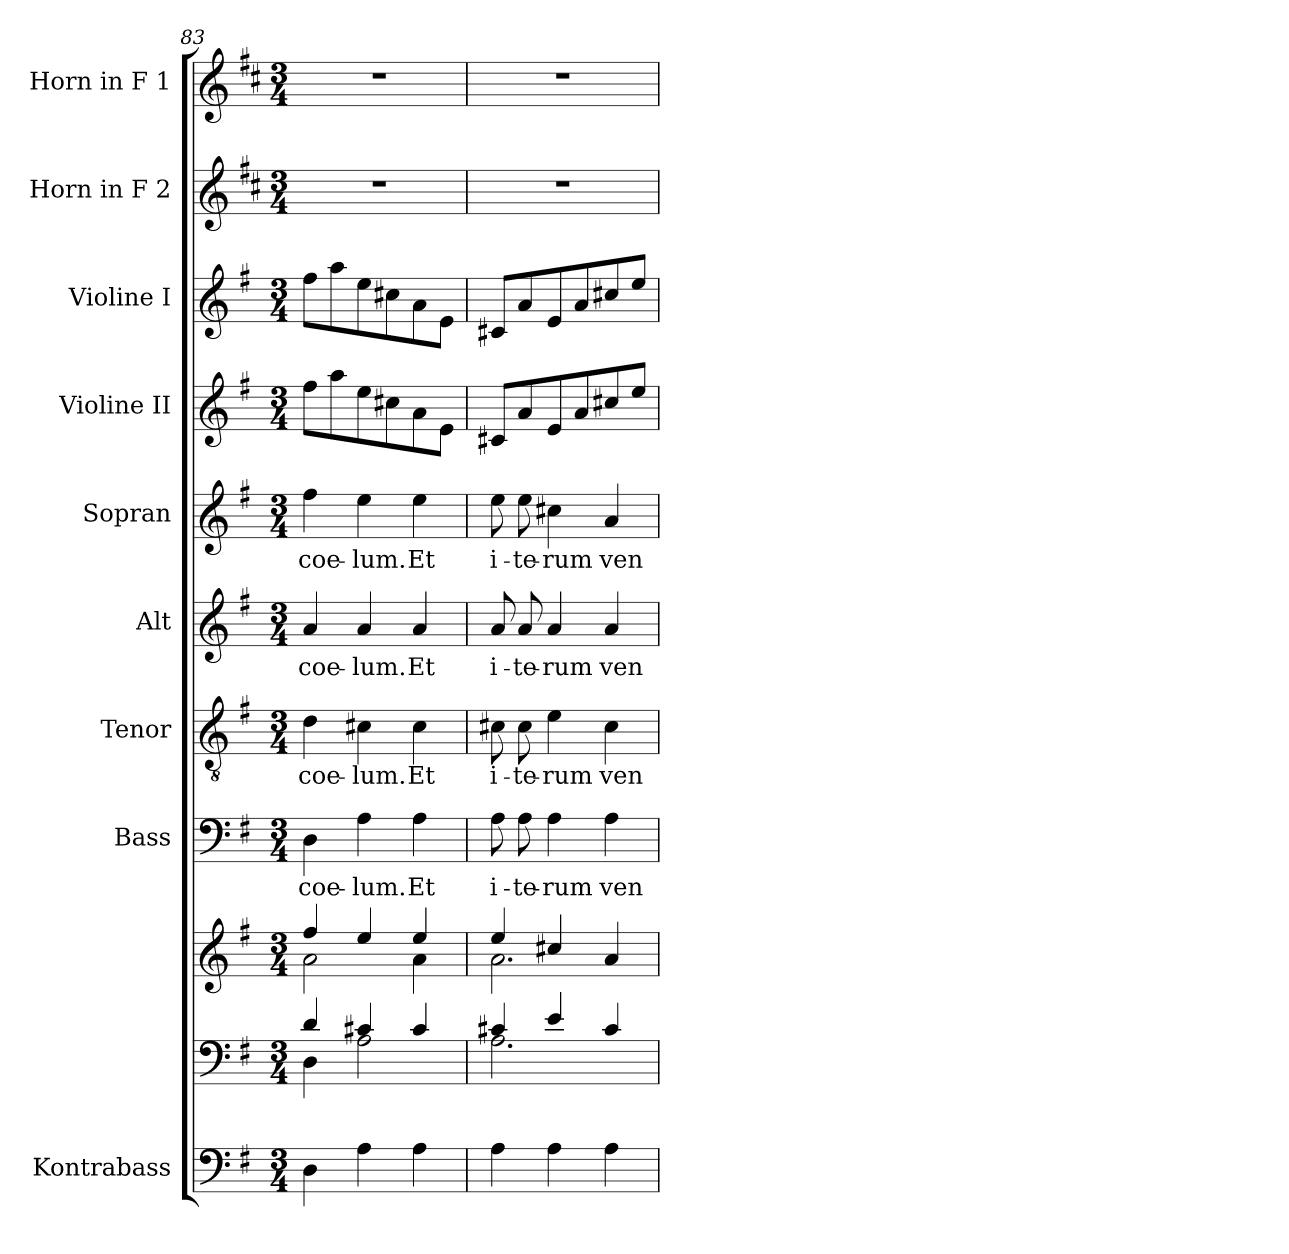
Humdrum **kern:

**kern	**kern	**kern	**kern	**text	**kern	**text	**kern	**text	**kern	**text	**kern	**kern	**kern	**kern
*part10	*part9	*part9	*part8	*part8	*part7	*part7	*part6	*part6	*part5	*part5	*part4	*part3	*part2	*part1
*staff11	*staff10	*staff9	*staff8	*staff8	*staff7	*staff7	*staff6	*staff6	*staff5	*staff5	*staff4	*staff3	*staff2	*staff1
*I"Kontrabass	*	*	*I"Bass	*	*I"Tenor	*	*I"Alt	*	*I"Sopran	*	*I"Violine II	*I"Violine I	*I"Horn in F 2	*I"Horn in F 1
*I'Kb.	*	*	*I'B.	*	*I'T.	*	*I'A.	*	*I'S.	*	*I'Vl. II	*I'Vl. I	*I'Hrn. 2	*I'Hrn. 1
*clefF4	*clefF4	*clefG2	*clefF4	*	*clefGv2	*	*clefG2	*	*clefG2	*	*clefG2	*clefG2	*clefG2	*clefG2
*ITrd7c12	*	*	*	*	*	*	*	*	*	*	*	*	*ITrd4c7	*ITrd4c7
*k[f#]	*k[f#]	*k[f#]	*k[f#]	*	*k[f#]	*	*k[f#]	*	*k[f#]	*	*k[f#]	*k[f#]	*k[f#]	*k[f#]
*G:	*G:	*G:	*G:	*	*G:	*	*G:	*	*G:	*	*G:	*G:	*G:	*G:
*M3/4	*M3/4	*M3/4	*M3/4	*	*M3/4	*	*M3/4	*	*M3/4	*	*M3/4	*M3/4	*M3/4	*M3/4
=83	=83	=83	=83	=83	=83	=83	=83	=83	=83	=83	=83	=83	=83	=83
*	*^	*^	*	*	*	*	*	*	*	*	*	*	*	*
!	!	!	!	!	!	!LO:LY:b	!	!LO:LY:b	!	!LO:LY:b	!	!LO:LY:b	!	!	!	!
4DD\	4d/	4D\	4ff#/	2a\	4D\	coe-	4d\	coe-	4a/	coe-	4ff#\	coe-	8ff#\L	8ff#\L	2.r	2.r
.	.	.	.	.	.	.	.	.	.	.	.	.	8aa\	8aa\	.	.
!	!	!	!	!	!	!LO:LY:b	!	!LO:LY:b	!	!LO:LY:b	!	!LO:LY:b	!	!	!	!
4AA\	4c#X/	2A\	4ee/	.	4A\	-lum.	4c#X\	-lum.	4a/	-lum.	4ee\	-lum.	8ee\	8ee\	.	.
.	.	.	.	.	.	.	.	.	.	.	.	.	8cc#X\	8cc#X\	.	.
!	!	!	!	!	!	!LO:LY:b	!	!LO:LY:b	!	!LO:LY:b	!	!LO:LY:b	!	!	!	!
4AA\	4c#/	.	4ee/	4a\	4A\	Et	4c#\	Et	4a/	Et	4ee\	Et	8a\	8a\	.	.
.	.	.	.	.	.	.	.	.	.	.	.	.	8e\J	8e\J	.	.
=84	=84	=84	=84	=84	=84	=84	=84	=84	=84	=84	=84	=84	=84	=84	=84	=84
!	!	!	!	!	!	!LO:LY:b	!	!LO:LY:b	!	!LO:LY:b	!	!LO:LY:b	!	!	!	!
4AA\	4c#X/	2.A\	4ee/	2.a\	8A\	i-	8c#X\	i-	8a/	i-	8ee\	i-	8c#X/L	8c#X/L	2.r	2.r
!	!	!	!	!	!	!LO:LY:b	!	!LO:LY:b	!	!LO:LY:b	!	!LO:LY:b	!	!	!	!
.	.	.	.	.	8A\	-te-	8c#\	-te-	8a/	-te-	8ee\	-te-	8a/	8a/	.	.
!	!	!	!	!	!	!LO:LY:b	!	!LO:LY:b	!	!LO:LY:b	!	!LO:LY:b	!	!	!	!
4AA\	4e/	.	4cc#X/	.	4A\	-rum	4e\	-rum	4a/	-rum	4cc#X\	-rum	8e/	8e/	.	.
.	.	.	.	.	.	.	.	.	.	.	.	.	8a/	8a/	.	.
!	!	!	!	!	!	!LO:LY:b	!	!LO:LY:b	!	!LO:LY:b	!	!LO:LY:b	!	!	!	!
4AA\	4c#/	.	4a/	.	4A\	ven-	4c#\	ven-	4a/	ven-	4a/	ven-	8cc#X/	8cc#X/	.	.
.	.	.	.	.	.	.	.	.	.	.	.	.	8ee/J	8ee/J	.	.
*	*v	*v	*	*	*	*	*	*	*	*	*	*	*	*	*	*
*	*	*v	*v	*	*	*	*	*	*	*	*	*	*	*	*
=	=	=	=	=	=	=	=	=	=	=	=	=	=	=
*-	*-	*-	*-	*-	*-	*-	*-	*-	*-	*-	*-	*-	*-	*-
